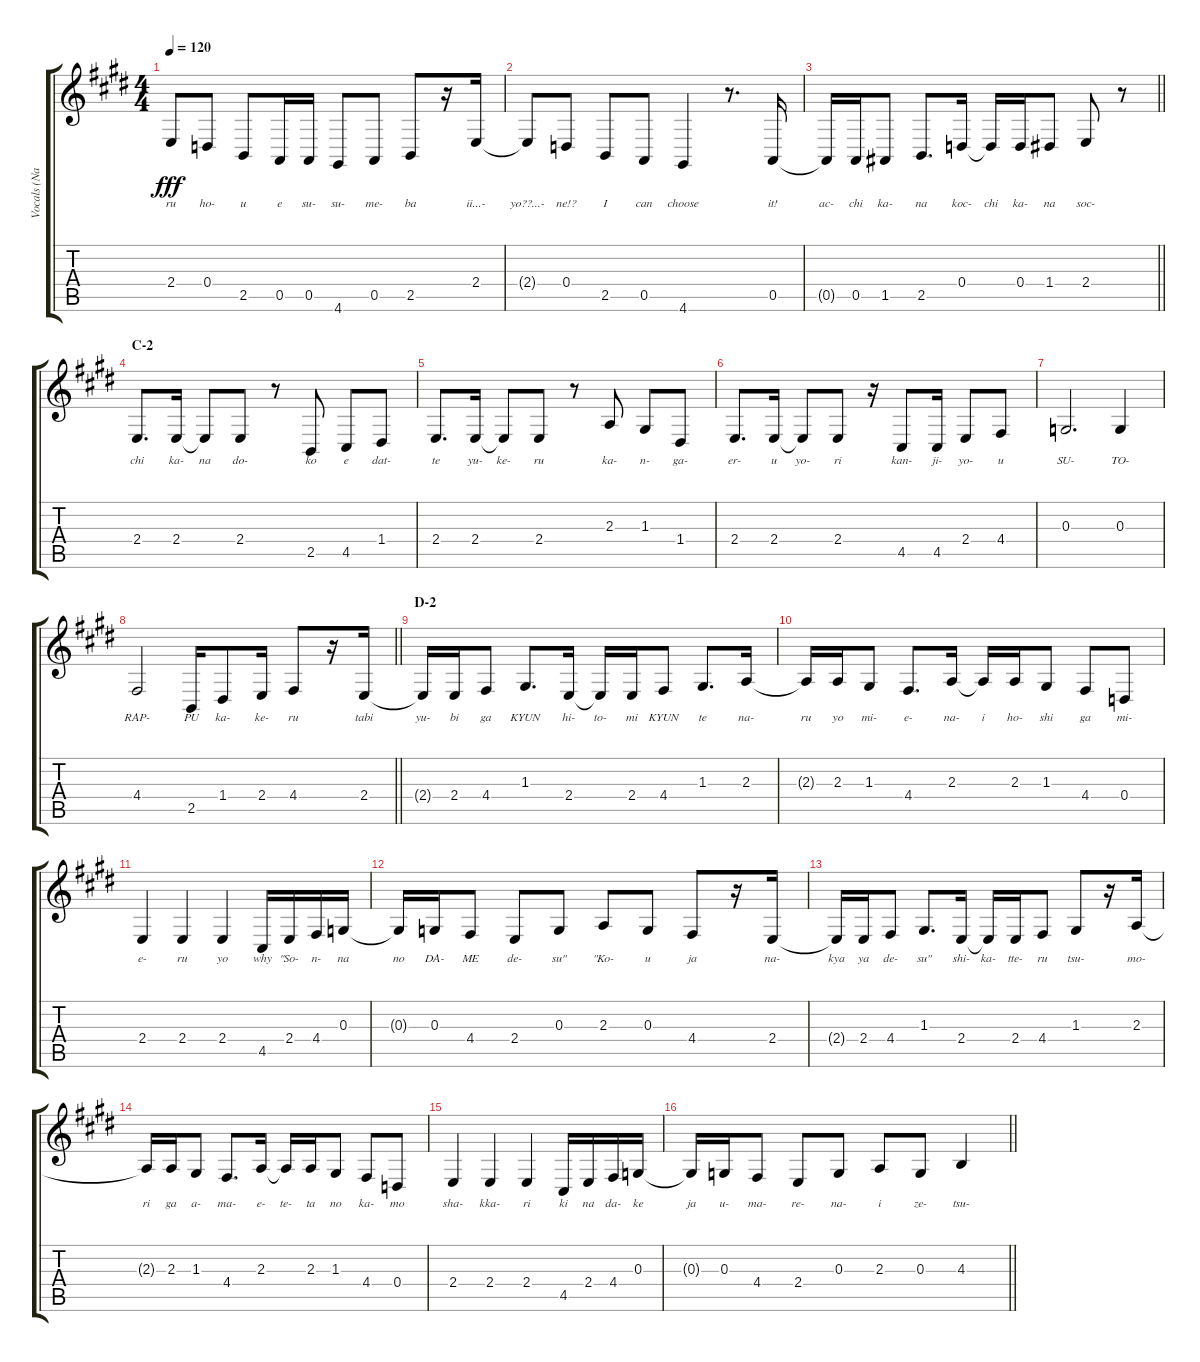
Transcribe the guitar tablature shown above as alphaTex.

\track ("Vocals (Nakano Azusa]" "Vocals (Na") {instrument altosax}
\staff {score tabs}
\tuning (E4 B3 G3 D3 A2 E2) {hide}
\ts (4 4)
\tempo 120
\clef g2
\ks e
2.4{t}.8{lyrics (0 "ru") lyrics (1 "") lyrics (2 "") lyrics (3 "") lyrics (4 "") dy fff} 0.4.8{lyrics (0 "ho-") lyrics (1 "") lyrics (2 "") lyrics (3 "") lyrics (4 "")} 2.5.8{lyrics (0 "u") lyrics (1 "") lyrics (2 "") lyrics (3 "") lyrics (4 "")} 0.5.16{lyrics (0 "e") lyrics (1 "") lyrics (2 "") lyrics (3 "") lyrics (4 "")} 0.5.16{lyrics (0 "su-") lyrics (1 "") lyrics (2 "") lyrics (3 "") lyrics (4 "")} 4.6.8{lyrics (0 "su-") lyrics (1 "") lyrics (2 "") lyrics (3 "") lyrics (4 "")} 0.5.8{lyrics (0 "me-") lyrics (1 "") lyrics (2 "") lyrics (3 "") lyrics (4 "")} 2.5.8{lyrics (0 "ba") lyrics (1 "") lyrics (2 "") lyrics (3 "") lyrics (4 "")} r.16 2.4.16{lyrics (0 "ii...-") lyrics (1 "") lyrics (2 "") lyrics (3 "") lyrics (4 "")} |
2.4{t}.8{lyrics (0 "yo??...-") lyrics (1 "") lyrics (2 "") lyrics (3 "") lyrics (4 "")} 0.4.8{lyrics (0 "ne!?") lyrics (1 "") lyrics (2 "") lyrics (3 "") lyrics (4 "")} 2.5.8{lyrics (0 "I") lyrics (1 "") lyrics (2 "") lyrics (3 "") lyrics (4 "")} 0.5.8{lyrics (0 "can") lyrics (1 "") lyrics (2 "") lyrics (3 "") lyrics (4 "")} 4.6.4{lyrics (0 "choose") lyrics (1 "") lyrics (2 "") lyrics (3 "") lyrics (4 "")} r.8{d} 0.5.16{lyrics (0 "it!") lyrics (1 "") lyrics (2 "") lyrics (3 "") lyrics (4 "")} |
\barLineRight lightlight
0.5{t}.16{lyrics (0 "ac-") lyrics (1 "") lyrics (2 "") lyrics (3 "") lyrics (4 "")} 0.5.16{lyrics (0 "chi") lyrics (1 "") lyrics (2 "") lyrics (3 "") lyrics (4 "")} 1.5.8{lyrics (0 "ka-") lyrics (1 "") lyrics (2 "") lyrics (3 "") lyrics (4 "")} 2.5.8{d lyrics (0 "na") lyrics (1 "") lyrics (2 "") lyrics (3 "") lyrics (4 "")} 0.4.16{lyrics (0 "koc-") lyrics (1 "") lyrics (2 "") lyrics (3 "") lyrics (4 "")} 0.4{t}.16{lyrics (0 "chi") lyrics (1 "") lyrics (2 "") lyrics (3 "") lyrics (4 "")} 0.4.16{lyrics (0 "ka-") lyrics (1 "") lyrics (2 "") lyrics (3 "") lyrics (4 "")} 1.4.8{lyrics (0 "na") lyrics (1 "") lyrics (2 "") lyrics (3 "") lyrics (4 "")} 2.4.8{lyrics (0 "soc-") lyrics (1 "") lyrics (2 "") lyrics (3 "") lyrics (4 "")} r.8 |
\section ("" "C-2")
2.4.8{d lyrics (0 "chi") lyrics (1 "") lyrics (2 "") lyrics (3 "") lyrics (4 "")} 2.4.16{lyrics (0 "ka-") lyrics (1 "") lyrics (2 "") lyrics (3 "") lyrics (4 "")} 2.4{t}.8{lyrics (0 "na") lyrics (1 "") lyrics (2 "") lyrics (3 "") lyrics (4 "")} 2.4.8{lyrics (0 "do-") lyrics (1 "") lyrics (2 "") lyrics (3 "") lyrics (4 "")} r.8 2.5.8{lyrics (0 "ko") lyrics (1 "") lyrics (2 "") lyrics (3 "") lyrics (4 "")} 4.5.8{lyrics (0 "e") lyrics (1 "") lyrics (2 "") lyrics (3 "") lyrics (4 "")} 1.4.8{lyrics (0 "dat-") lyrics (1 "") lyrics (2 "") lyrics (3 "") lyrics (4 "")} |
2.4.8{d lyrics (0 "te") lyrics (1 "") lyrics (2 "") lyrics (3 "") lyrics (4 "")} 2.4.16{lyrics (0 "yu-") lyrics (1 "") lyrics (2 "") lyrics (3 "") lyrics (4 "")} 2.4{t}.8{lyrics (0 "ke-") lyrics (1 "") lyrics (2 "") lyrics (3 "") lyrics (4 "")} 2.4.8{lyrics (0 "ru") lyrics (1 "") lyrics (2 "") lyrics (3 "") lyrics (4 "")} r.8 2.3.8{lyrics (0 "ka-") lyrics (1 "") lyrics (2 "") lyrics (3 "") lyrics (4 "")} 1.3.8{lyrics (0 "n-") lyrics (1 "") lyrics (2 "") lyrics (3 "") lyrics (4 "")} 1.4.8{lyrics (0 "ga-") lyrics (1 "") lyrics (2 "") lyrics (3 "") lyrics (4 "")} |
2.4.8{d lyrics (0 "er-") lyrics (1 "") lyrics (2 "") lyrics (3 "") lyrics (4 "")} 2.4.16{lyrics (0 "u") lyrics (1 "") lyrics (2 "") lyrics (3 "") lyrics (4 "")} 2.4{t}.8{lyrics (0 "yo-") lyrics (1 "") lyrics (2 "") lyrics (3 "") lyrics (4 "")} 2.4.8{lyrics (0 "ri") lyrics (1 "") lyrics (2 "") lyrics (3 "") lyrics (4 "")} r.16 4.5.8{lyrics (0 "kan-") lyrics (1 "") lyrics (2 "") lyrics (3 "") lyrics (4 "")} 4.5.16{lyrics (0 "ji-") lyrics (1 "") lyrics (2 "") lyrics (3 "") lyrics (4 "")} 2.4.8{lyrics (0 "yo-") lyrics (1 "") lyrics (2 "") lyrics (3 "") lyrics (4 "")} 4.4.8{lyrics (0 "u") lyrics (1 "") lyrics (2 "") lyrics (3 "") lyrics (4 "")} |
0.3.2{d lyrics (0 "SU-") lyrics (1 "") lyrics (2 "") lyrics (3 "") lyrics (4 "")} 0.3.4{lyrics (0 "TO-") lyrics (1 "") lyrics (2 "") lyrics (3 "") lyrics (4 "")} |
\barLineRight lightlight
4.4.2{lyrics (0 "RAP-") lyrics (1 "") lyrics (2 "") lyrics (3 "") lyrics (4 "")} 2.5.16{lyrics (0 "PU") lyrics (1 "") lyrics (2 "") lyrics (3 "") lyrics (4 "")} 1.4.8{lyrics (0 "ka-") lyrics (1 "") lyrics (2 "") lyrics (3 "") lyrics (4 "")} 2.4.16{lyrics (0 "ke-") lyrics (1 "") lyrics (2 "") lyrics (3 "") lyrics (4 "")} 4.4.8{lyrics (0 "ru") lyrics (1 "") lyrics (2 "") lyrics (3 "") lyrics (4 "")} r.16 2.4.16{lyrics (0 "tabi") lyrics (1 "") lyrics (2 "") lyrics (3 "") lyrics (4 "")} |
\section ("" "D-2")
2.4{t}.16{lyrics (0 "yu-") lyrics (1 "") lyrics (2 "") lyrics (3 "") lyrics (4 "")} 2.4.16{lyrics (0 "bi") lyrics (1 "") lyrics (2 "") lyrics (3 "") lyrics (4 "")} 4.4.8{lyrics (0 "ga") lyrics (1 "") lyrics (2 "") lyrics (3 "") lyrics (4 "")} 1.3.8{d lyrics (0 "KYUN") lyrics (1 "") lyrics (2 "") lyrics (3 "") lyrics (4 "")} 2.4.16{lyrics (0 "hi-") lyrics (1 "") lyrics (2 "") lyrics (3 "") lyrics (4 "")} 2.4{t}.16{lyrics (0 "to-") lyrics (1 "") lyrics (2 "") lyrics (3 "") lyrics (4 "")} 2.4.16{lyrics (0 "mi") lyrics (1 "") lyrics (2 "") lyrics (3 "") lyrics (4 "")} 4.4.8{lyrics (0 "KYUN") lyrics (1 "") lyrics (2 "") lyrics (3 "") lyrics (4 "")} 1.3.8{d lyrics (0 "te") lyrics (1 "") lyrics (2 "") lyrics (3 "") lyrics (4 "")} 2.3.16{lyrics (0 "na-") lyrics (1 "") lyrics (2 "") lyrics (3 "") lyrics (4 "")} |
2.3{t}.16{lyrics (0 "ru") lyrics (1 "") lyrics (2 "") lyrics (3 "") lyrics (4 "")} 2.3.16{lyrics (0 "yo") lyrics (1 "") lyrics (2 "") lyrics (3 "") lyrics (4 "")} 1.3.8{lyrics (0 "mi-") lyrics (1 "") lyrics (2 "") lyrics (3 "") lyrics (4 "")} 4.4.8{d lyrics (0 "e-") lyrics (1 "") lyrics (2 "") lyrics (3 "") lyrics (4 "")} 2.3.16{lyrics (0 "na-") lyrics (1 "") lyrics (2 "") lyrics (3 "") lyrics (4 "")} 2.3{t}.16{lyrics (0 "i") lyrics (1 "") lyrics (2 "") lyrics (3 "") lyrics (4 "")} 2.3.16{lyrics (0 "ho-") lyrics (1 "") lyrics (2 "") lyrics (3 "") lyrics (4 "")} 1.3.8{lyrics (0 "shi") lyrics (1 "") lyrics (2 "") lyrics (3 "") lyrics (4 "")} 4.4.8{lyrics (0 "ga") lyrics (1 "") lyrics (2 "") lyrics (3 "") lyrics (4 "")} 0.4.8{lyrics (0 "mi-") lyrics (1 "") lyrics (2 "") lyrics (3 "") lyrics (4 "")} |
2.4.4{lyrics (0 "e-") lyrics (1 "") lyrics (2 "") lyrics (3 "") lyrics (4 "")} 2.4.4{lyrics (0 "ru") lyrics (1 "") lyrics (2 "") lyrics (3 "") lyrics (4 "")} 2.4.4{lyrics (0 "yo") lyrics (1 "") lyrics (2 "") lyrics (3 "") lyrics (4 "")} 4.5.16{lyrics (0 "why") lyrics (1 "") lyrics (2 "") lyrics (3 "") lyrics (4 "")} 2.4.16{lyrics (0 "\"So-") lyrics (1 "") lyrics (2 "") lyrics (3 "") lyrics (4 "")} 4.4.16{lyrics (0 "n-") lyrics (1 "") lyrics (2 "") lyrics (3 "") lyrics (4 "")} 0.3.16{lyrics (0 "na") lyrics (1 "") lyrics (2 "") lyrics (3 "") lyrics (4 "")} |
0.3{t}.16{lyrics (0 "no") lyrics (1 "") lyrics (2 "") lyrics (3 "") lyrics (4 "")} 0.3.16{lyrics (0 "DA-") lyrics (1 "") lyrics (2 "") lyrics (3 "") lyrics (4 "")} 4.4.8{lyrics (0 "ME") lyrics (1 "") lyrics (2 "") lyrics (3 "") lyrics (4 "")} 2.4.8{lyrics (0 "de-") lyrics (1 "") lyrics (2 "") lyrics (3 "") lyrics (4 "")} 0.3.8{lyrics (0 "su\"") lyrics (1 "") lyrics (2 "") lyrics (3 "") lyrics (4 "")} 2.3.8{lyrics (0 "\"Ko-") lyrics (1 "") lyrics (2 "") lyrics (3 "") lyrics (4 "")} 0.3.8{lyrics (0 "u") lyrics (1 "") lyrics (2 "") lyrics (3 "") lyrics (4 "")} 4.4.8{lyrics (0 "ja") lyrics (1 "") lyrics (2 "") lyrics (3 "") lyrics (4 "")} r.16 2.4.16{lyrics (0 "na-") lyrics (1 "") lyrics (2 "") lyrics (3 "") lyrics (4 "")} |
2.4{t}.16{lyrics (0 "kya") lyrics (1 "") lyrics (2 "") lyrics (3 "") lyrics (4 "")} 2.4.16{lyrics (0 "ya") lyrics (1 "") lyrics (2 "") lyrics (3 "") lyrics (4 "")} 4.4.8{lyrics (0 "de-") lyrics (1 "") lyrics (2 "") lyrics (3 "") lyrics (4 "")} 1.3.8{d lyrics (0 "su\"") lyrics (1 "") lyrics (2 "") lyrics (3 "") lyrics (4 "")} 2.4.16{lyrics (0 "shi-") lyrics (1 "") lyrics (2 "") lyrics (3 "") lyrics (4 "")} 2.4{t}.16{lyrics (0 "ka-") lyrics (1 "") lyrics (2 "") lyrics (3 "") lyrics (4 "")} 2.4.16{lyrics (0 "tte-") lyrics (1 "") lyrics (2 "") lyrics (3 "") lyrics (4 "")} 4.4.8{lyrics (0 "ru") lyrics (1 "") lyrics (2 "") lyrics (3 "") lyrics (4 "")} 1.3.8{lyrics (0 "tsu-") lyrics (1 "") lyrics (2 "") lyrics (3 "") lyrics (4 "")} r.16 2.3.16{lyrics (0 "mo-") lyrics (1 "") lyrics (2 "") lyrics (3 "") lyrics (4 "")} |
2.3{t}.16{lyrics (0 "ri") lyrics (1 "") lyrics (2 "") lyrics (3 "") lyrics (4 "")} 2.3.16{lyrics (0 "ga") lyrics (1 "") lyrics (2 "") lyrics (3 "") lyrics (4 "")} 1.3.8{lyrics (0 "a-") lyrics (1 "") lyrics (2 "") lyrics (3 "") lyrics (4 "")} 4.4.8{d lyrics (0 "ma-") lyrics (1 "") lyrics (2 "") lyrics (3 "") lyrics (4 "")} 2.3.16{lyrics (0 "e-") lyrics (1 "") lyrics (2 "") lyrics (3 "") lyrics (4 "")} 2.3{t}.16{lyrics (0 "te-") lyrics (1 "") lyrics (2 "") lyrics (3 "") lyrics (4 "")} 2.3.16{lyrics (0 "ta") lyrics (1 "") lyrics (2 "") lyrics (3 "") lyrics (4 "")} 1.3.8{lyrics (0 "no") lyrics (1 "") lyrics (2 "") lyrics (3 "") lyrics (4 "")} 4.4.8{lyrics (0 "ka-") lyrics (1 "") lyrics (2 "") lyrics (3 "") lyrics (4 "")} 0.4.8{lyrics (0 "mo") lyrics (1 "") lyrics (2 "") lyrics (3 "") lyrics (4 "")} |
2.4.4{lyrics (0 "sha-") lyrics (1 "") lyrics (2 "") lyrics (3 "") lyrics (4 "")} 2.4.4{lyrics (0 "kka-") lyrics (1 "") lyrics (2 "") lyrics (3 "") lyrics (4 "")} 2.4.4{lyrics (0 "ri") lyrics (1 "") lyrics (2 "") lyrics (3 "") lyrics (4 "")} 4.5.16{lyrics (0 "ki") lyrics (1 "") lyrics (2 "") lyrics (3 "") lyrics (4 "")} 2.4.16{lyrics (0 "na") lyrics (1 "") lyrics (2 "") lyrics (3 "") lyrics (4 "")} 4.4.16{lyrics (0 "da-") lyrics (1 "") lyrics (2 "") lyrics (3 "") lyrics (4 "")} 0.3.16{lyrics (0 "ke") lyrics (1 "") lyrics (2 "") lyrics (3 "") lyrics (4 "")} |
\barLineRight lightlight
0.3{t}.16{lyrics (0 "ja") lyrics (1 "") lyrics (2 "") lyrics (3 "") lyrics (4 "")} 0.3.16{lyrics (0 "u-") lyrics (1 "") lyrics (2 "") lyrics (3 "") lyrics (4 "")} 4.4.8{lyrics (0 "ma-") lyrics (1 "") lyrics (2 "") lyrics (3 "") lyrics (4 "")} 2.4.8{lyrics (0 "re-") lyrics (1 "") lyrics (2 "") lyrics (3 "") lyrics (4 "")} 0.3.8{lyrics (0 "na-") lyrics (1 "") lyrics (2 "") lyrics (3 "") lyrics (4 "")} 2.3.8{lyrics (0 "i") lyrics (1 "") lyrics (2 "") lyrics (3 "") lyrics (4 "")} 0.3.8{lyrics (0 "ze-") lyrics (1 "") lyrics (2 "") lyrics (3 "") lyrics (4 "")} 4.3.4{lyrics (0 "tsu-") lyrics (1 "") lyrics (2 "") lyrics (3 "") lyrics (4 "")}
